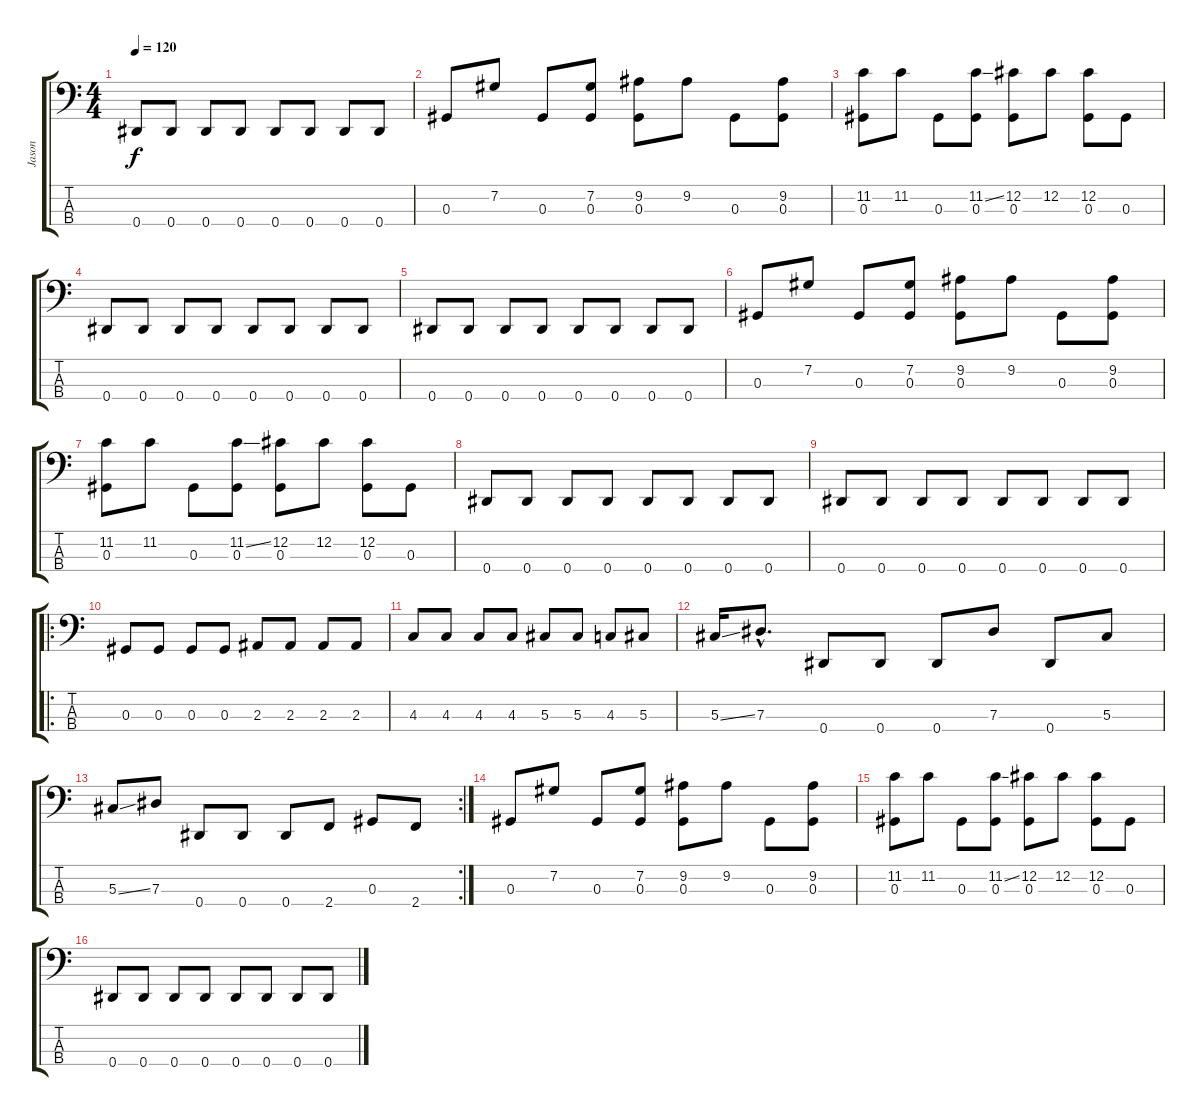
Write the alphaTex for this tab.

\track ("Jason" "Jason") {instrument fretlessbass}
\staff {score tabs}
\tuning (Gb2 Db2 Ab1 Eb1) {hide}
\ts (4 4)
\tempo 120
\clef f4
\ks c
0.4.8{dy f} 0.4.8 0.4.8 0.4.8 0.4.8 0.4.8 0.4.8 0.4.8 |
0.3.8 7.2.8 0.3.8 (7.2 0.3).8 (9.2 0.3).8 9.2.8 0.3.8 (9.2 0.3).8 |
(11.2 0.3).8 11.2.8 0.3.8 (11.2{ss} 0.3).8 (12.2 0.3).8 12.2.8 (12.2 0.3).8 0.3.8 |
0.4.8 0.4.8 0.4.8 0.4.8 0.4.8 0.4.8 0.4.8 0.4.8 |
0.4.8 0.4.8 0.4.8 0.4.8 0.4.8 0.4.8 0.4.8 0.4.8 |
0.3.8 7.2.8 0.3.8 (7.2 0.3).8 (9.2 0.3).8 9.2.8 0.3.8 (9.2 0.3).8 |
(11.2 0.3).8 11.2.8 0.3.8 (11.2{ss} 0.3).8 (12.2 0.3).8 12.2.8 (12.2 0.3).8 0.3.8 |
0.4.8 0.4.8 0.4.8 0.4.8 0.4.8 0.4.8 0.4.8 0.4.8 |
0.4.8 0.4.8 0.4.8 0.4.8 0.4.8 0.4.8 0.4.8 0.4.8 |
\ro
0.3.8 0.3.8 0.3.8 0.3.8 2.3.8 2.3.8 2.3.8 2.3.8 |
4.3.8 4.3.8 4.3.8 4.3.8 5.3.8 5.3.8 4.3.8 5.3.8 |
5.3{ss}.16 7.3{hac}.8{d} 0.4.8 0.4.8 0.4.8 7.3.8 0.4.8 5.3.8 |
\rc 2
5.3{ss}.8 7.3.8 0.4.8 0.4.8 0.4.8 2.4.8 0.3.8 2.4.8 |
0.3.8 7.2.8 0.3.8 (7.2 0.3).8 (9.2 0.3).8 9.2.8 0.3.8 (9.2 0.3).8 |
(11.2 0.3).8 11.2.8 0.3.8 (11.2{ss} 0.3).8 (12.2 0.3).8 12.2.8 (12.2 0.3).8 0.3.8 |
0.4.8 0.4.8 0.4.8 0.4.8 0.4.8 0.4.8 0.4.8 0.4.8
